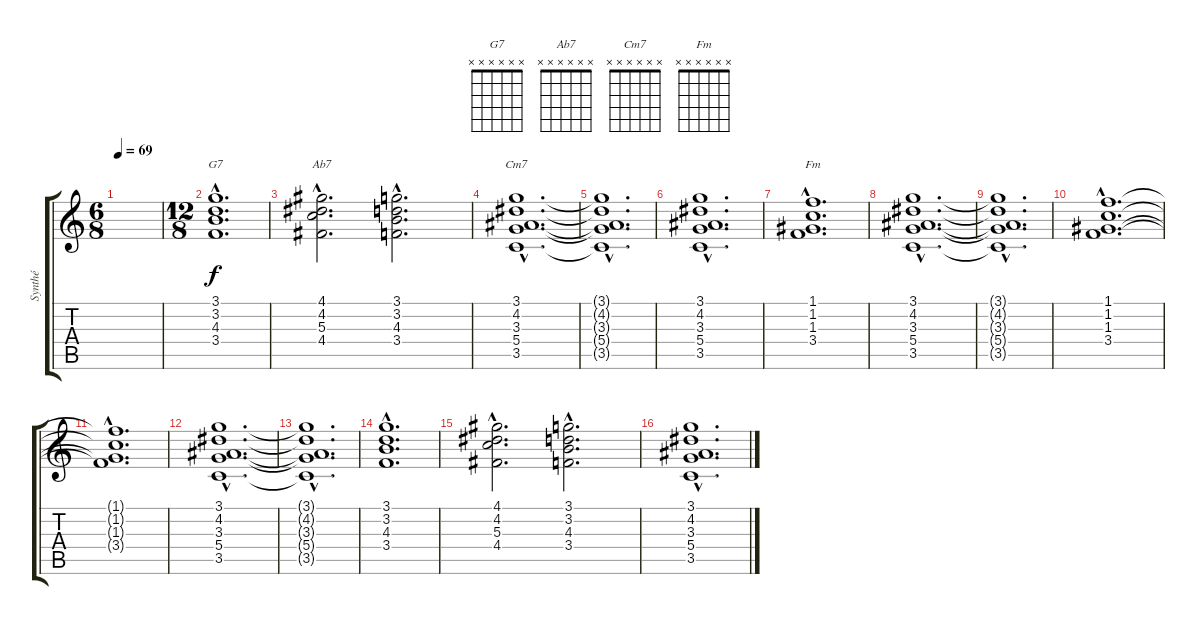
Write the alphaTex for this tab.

\track ("Synthé" "Synthé") {instrument percussiveorgan}
\staff {score tabs}
\tuning (E5 B4 G4 D4 A3 E3) {hide}
\chord ("G7" x x x x x x) {firstfret 0}
\chord ("Ab7" x x x x x x) {firstfret 0}
\chord ("Cm7" x x x x x x) {firstfret 0}
\chord ("Fm" x x x x x x) {firstfret 0}
\ts (6 8)
\tempo 69
\clef g2
\ks c
|
\ts (12 8)
(3.1{hac} 3.2{hac} 4.3{hac} 3.4{hac}).1{d ch "G7"} |
(4.1{hac} 4.2{hac} 5.3{hac} 4.4{hac}).2{d ch "Ab7"} (3.1{hac} 3.2{hac} 4.3{hac} 3.4{hac}).2{d} |
(3.1{hac} 4.2{hac} 3.3{hac} 5.4{hac} 3.5{hac}).1{d ch "Cm7"} |
(3.1{hac t} 4.2{hac t} 3.3{hac t} 5.4{hac t} 3.5{hac t}).1{d} |
(3.1{hac} 4.2{hac} 3.3{hac} 5.4{hac} 3.5{hac}).1{d} |
(1.1{hac} 1.2{hac} 1.3{hac} 3.4{hac}).1{d ch "Fm"} |
(3.1{hac} 4.2{hac} 3.3{hac} 5.4{hac} 3.5{hac}).1{d} |
(3.1{hac t} 4.2{hac t} 3.3{hac t} 5.4{hac t} 3.5{hac t}).1{d} |
(1.1{hac} 1.2{hac} 1.3{hac} 3.4{hac}).1{d} |
(1.1{hac t} 1.2{hac t} 1.3{hac t} 3.4{hac t}).1{d} |
(3.1{hac} 4.2{hac} 3.3{hac} 5.4{hac} 3.5{hac}).1{d} |
(3.1{hac t} 4.2{hac t} 3.3{hac t} 5.4{hac t} 3.5{hac t}).1{d} |
(3.1{hac} 3.2{hac} 4.3{hac} 3.4{hac}).1{d} |
(4.1{hac} 4.2{hac} 5.3{hac} 4.4{hac}).2{d} (3.1{hac} 3.2{hac} 4.3{hac} 3.4{hac}).2{d} |
(3.1{hac} 4.2{hac} 3.3{hac} 5.4{hac} 3.5{hac}).1{d}
